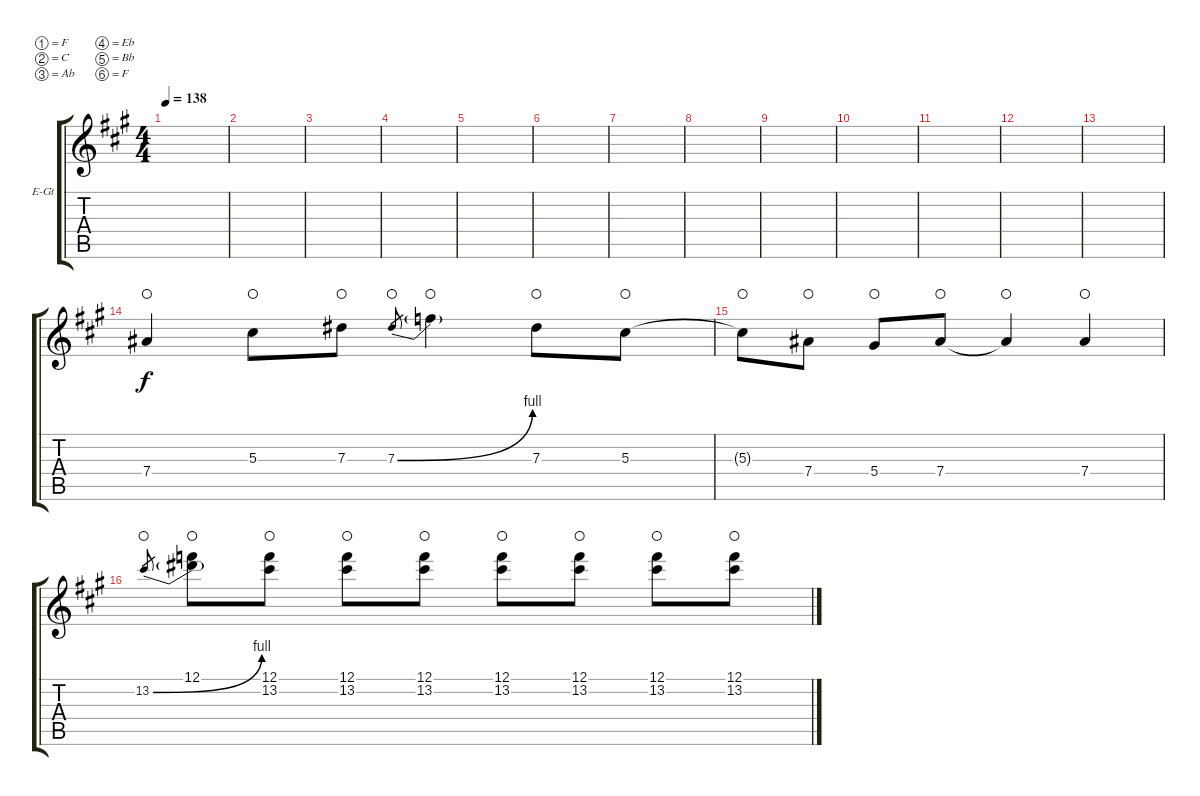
\defaultSystemsLayout 4
\bracketExtendMode groupsimilarinstruments
\firstSystemTrackNameOrientation horizontal
\otherSystemsTrackNameOrientation horizontal
\track ("1 Guitar" "E-Gt") {instrument distortionguitar}
\staff {score tabs}
\tuning (F4 C4 Ab3 Eb3 Bb2 F2)
\ts (4 4)
\tempo 138
\clef g2
\scale
0.929382
\ks a
|
\scale
1.07062 |
\scale
0.929382 |
\scale
1.07062 |
\scale
0.929382 |
\scale
1.07062 |
\scale
0.929382 |
\scale
1.07062 |
\scale
0.929382 |
\scale
1.07062 |
\scale
0.929382 |
\scale
1.07062 |
\scale
0.929382 |
\scale
1.07062 7.4.4{waho} 5.3.8{waho} 7.3.8{waho} 7.3{be (bend 0 0 15 4)}.8{gr waho} 7.3{t}.4{waho} 7.3.8{waho} 5.3.8{waho} |
\scale
0.929382 5.3{t}.8{waho} 7.4.8{waho} 5.4.8{waho} 7.4.8{waho} 7.4{t}.4{waho} 7.4.4{waho} |
\scale
1.07062 13.2{be (bend 0 0 15 4)}.8{gr waho} (12.1 13.2{t}).8{waho} (12.1 13.2).8{waho} (12.1 13.2).8{waho} (12.1 13.2).8{waho} (12.1 13.2).8{waho} (12.1 13.2).8{waho} (12.1 13.2).8{waho} (12.1 13.2).8{waho}
